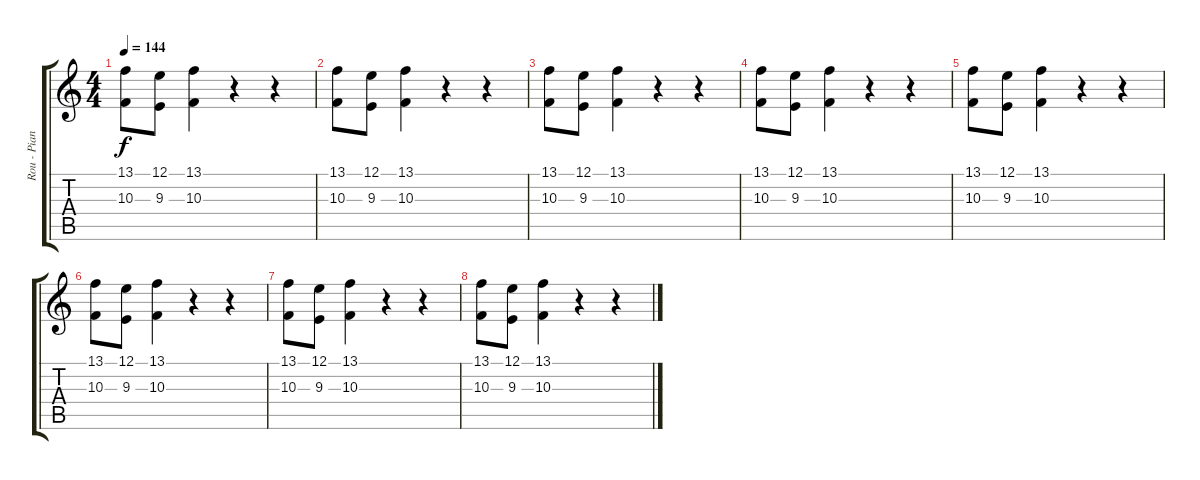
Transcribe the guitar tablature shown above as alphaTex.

\track ("Rou - Piano" "Rou - Pian") {instrument brightacousticpiano}
\staff {score tabs}
\tuning (E4 B3 G3 D3 A2 E2) {hide}
\ts (4 4)
\tempo 144
\clef g2
\ks c
(13.1 10.3).8{dy f} (12.1 9.3).8 (13.1 10.3).4 r.4 r.4 |
(13.1 10.3).8 (12.1 9.3).8 (13.1 10.3).4 r.4 r.4 |
(13.1 10.3).8 (12.1 9.3).8 (13.1 10.3).4 r.4 r.4 |
(13.1 10.3).8 (12.1 9.3).8 (13.1 10.3).4 r.4 r.4 |
(13.1 10.3).8 (12.1 9.3).8 (13.1 10.3).4 r.4 r.4 |
(13.1 10.3).8 (12.1 9.3).8 (13.1 10.3).4 r.4 r.4 |
(13.1 10.3).8 (12.1 9.3).8 (13.1 10.3).4 r.4 r.4 |
(13.1 10.3).8 (12.1 9.3).8 (13.1 10.3).4 r.4 r.4
